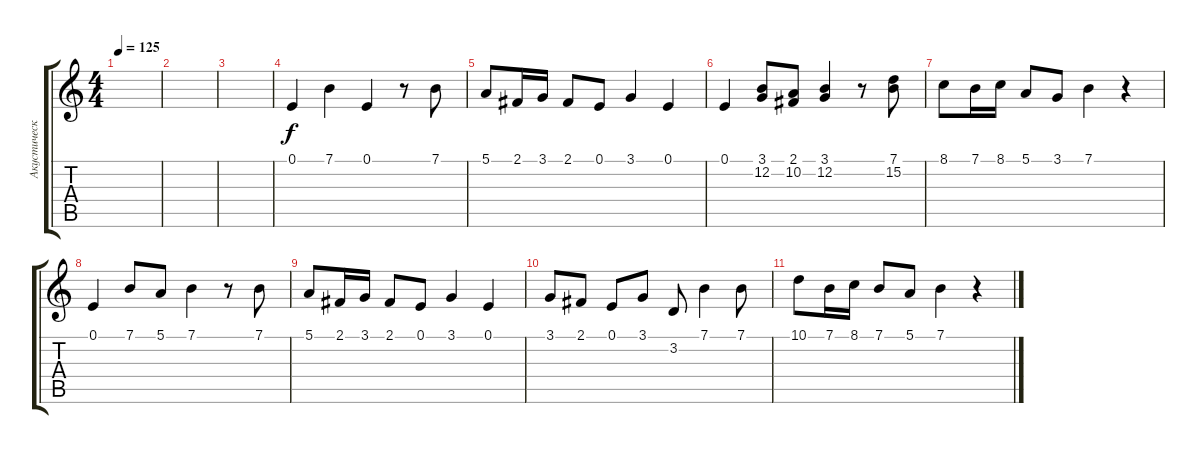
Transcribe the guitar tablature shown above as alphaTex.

\track ("Акустическая гитара (dual)" "Акустическ") {instrument musicbox}
\staff {score tabs}
\tuning (E4 B3 G3 D3 A2 E2) {hide}
\ts (4 4)
\tempo 125
\clef g2
\ks c
|
|
|
0.1.4 7.1.4 0.1.4 r.8 7.1.8 |
5.1.8 2.1.16 3.1.16 2.1.8 0.1.8 3.1.4 0.1.4 |
0.1.4 (3.1 12.2).8 (2.1 10.2).8 (3.1 12.2).4 r.8 (7.1 15.2).8 |
8.1.8 7.1.16 8.1.16 5.1.8 3.1.8 7.1.4 r.4 |
0.1.4 7.1.8 5.1.8 7.1.4 r.8 7.1.8 |
5.1.8 2.1.16 3.1.16 2.1.8 0.1.8 3.1.4 0.1.4 |
3.1.8 2.1.8 0.1.8 3.1.8 3.2.8 7.1.4 7.1.8 |
10.1.8 7.1.16 8.1.16 7.1.8 5.1.8 7.1.4 r.4
